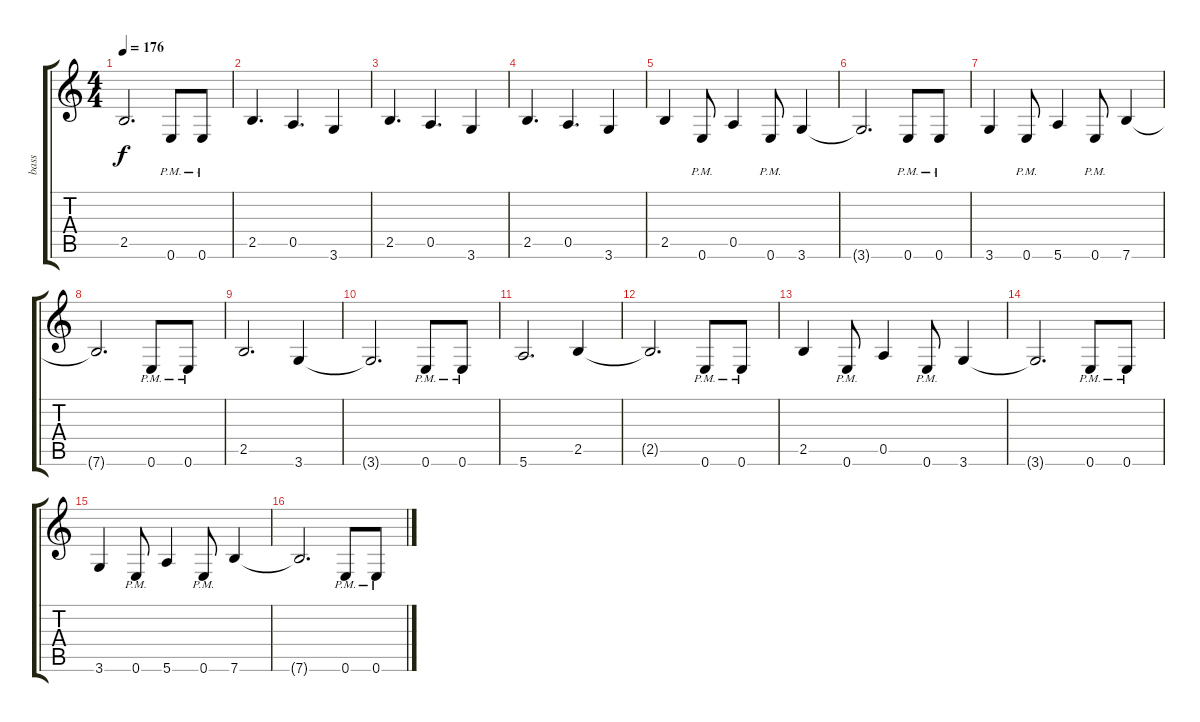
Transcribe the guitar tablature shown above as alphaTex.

\track ("bass" "bass") {instrument electricbassfinger}
\staff {score tabs}
\tuning (E4 B3 G3 D3 A2 E2) {hide}
\ts (4 4)
\tempo 176
\clef g2
\ks c
2.5{t}.2{d dy f} 0.6{pm}.8 0.6{pm}.8 |
2.5.4{d} 0.5.4{d} 3.6.4 |
2.5.4{d} 0.5.4{d} 3.6.4 |
2.5.4{d} 0.5.4{d} 3.6.4 |
2.5.4 0.6{pm}.8 0.5.4 0.6{pm}.8 3.6.4 |
3.6{t}.2{d} 0.6{pm}.8 0.6{pm}.8 |
3.6.4 0.6{pm}.8 5.6.4 0.6{pm}.8 7.6.4 |
7.6{t}.2{d} 0.6{pm}.8 0.6{pm}.8 |
2.5.2{d} 3.6.4 |
3.6{t}.2{d} 0.6{pm}.8 0.6{pm}.8 |
5.6.2{d} 2.5.4 |
2.5{t}.2{d} 0.6{pm}.8 0.6{pm}.8 |
2.5.4 0.6{pm}.8 0.5.4 0.6{pm}.8 3.6.4 |
3.6{t}.2{d} 0.6{pm}.8 0.6{pm}.8 |
3.6.4 0.6{pm}.8 5.6.4 0.6{pm}.8 7.6.4 |
7.6{t}.2{d} 0.6{pm}.8 0.6{pm}.8
